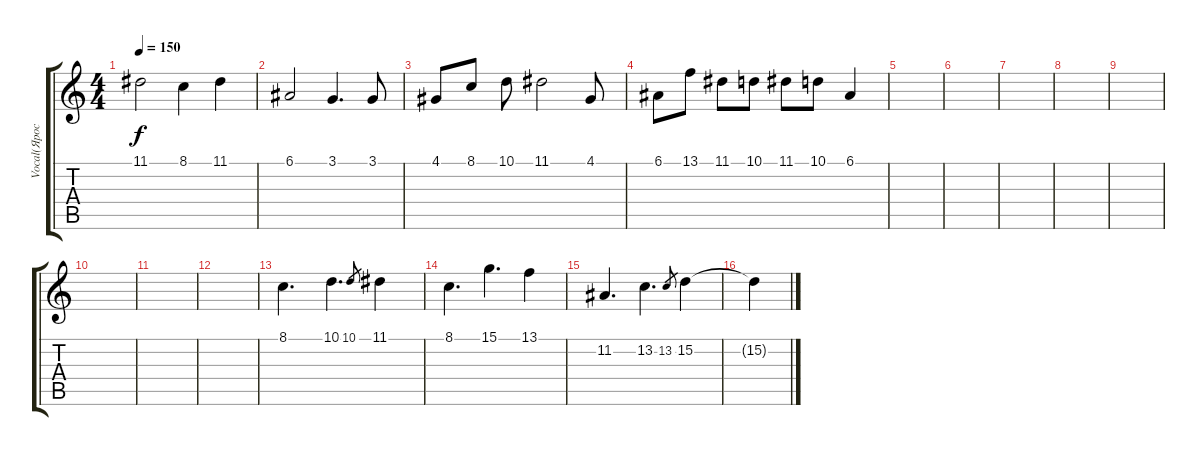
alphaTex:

\track ("Vocal(Ярослав)" "Vocal(Ярос") {instrument baritonesax}
\staff {score tabs}
\tuning (E4 B3 G3 D3 A2 E2) {hide}
\ts (4 4)
\tempo 150
\clef g2
\ks c
11.1.2{dy f} 8.1.4 11.1.4 |
6.1.2 3.1.4{d} 3.1.8 |
4.1.8 8.1.8 10.1.8 11.1.2 4.1.8 |
6.1.8 13.1.8 11.1.8 10.1.8 11.1.8 10.1.8 6.1.4 |
|
|
|
|
|
|
|
|
8.1.4{d} 10.1.4{d} 10.1.8{gr} 11.1.4 |
8.1.4{d} 15.1.4{d} 13.1.4 |
11.2.4{d} 13.2.4{d} 13.2.8{gr} 15.2.4 |
15.2{t}.4
